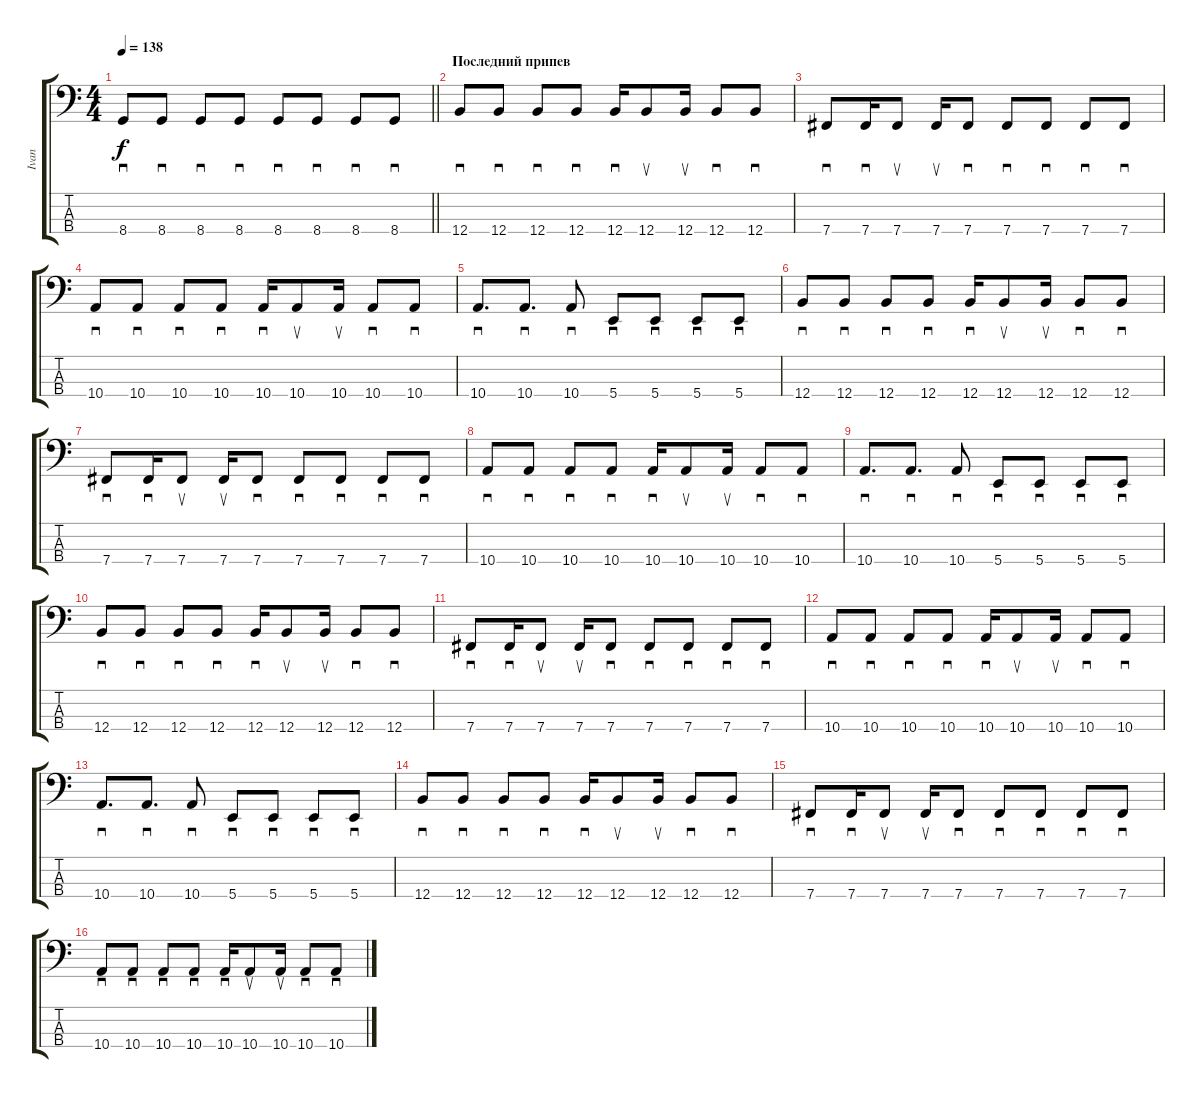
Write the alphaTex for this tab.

\track ("Ivan" "Ivan") {instrument electricbasspick}
\staff {score tabs}
\tuning (E2 B1 Gb1 B0) {hide}
\ts (4 4)
\tempo 138
\clef f4
\barLineRight lightlight
\ks c
8.4.8{sd dy f} 8.4.8{sd} 8.4.8{sd} 8.4.8{sd} 8.4.8{sd} 8.4.8{sd} 8.4.8{sd} 8.4.8{sd} |
\section ("" "Последний припев")
12.4.8{sd} 12.4.8{sd} 12.4.8{sd} 12.4.8{sd} 12.4.16{sd} 12.4.8{su} 12.4.16{su} 12.4.8{sd} 12.4.8{sd} |
7.4.8{sd} 7.4.16{sd} 7.4.8{su} 7.4.16{su} 7.4.8{sd} 7.4.8{sd} 7.4.8{sd} 7.4.8{sd} 7.4.8{sd} |
10.4.8{sd} 10.4.8{sd} 10.4.8{sd} 10.4.8{sd} 10.4.16{sd} 10.4.8{su} 10.4.16{su} 10.4.8{sd} 10.4.8{sd} |
10.4.8{d sd} 10.4.8{d sd} 10.4.8{sd} 5.4.8{sd} 5.4.8{sd} 5.4.8{sd} 5.4.8{sd} |
12.4.8{sd} 12.4.8{sd} 12.4.8{sd} 12.4.8{sd} 12.4.16{sd} 12.4.8{su} 12.4.16{su} 12.4.8{sd} 12.4.8{sd} |
7.4.8{sd} 7.4.16{sd} 7.4.8{su} 7.4.16{su} 7.4.8{sd} 7.4.8{sd} 7.4.8{sd} 7.4.8{sd} 7.4.8{sd} |
10.4.8{sd} 10.4.8{sd} 10.4.8{sd} 10.4.8{sd} 10.4.16{sd} 10.4.8{su} 10.4.16{su} 10.4.8{sd} 10.4.8{sd} |
10.4.8{d sd} 10.4.8{d sd} 10.4.8{sd} 5.4.8{sd} 5.4.8{sd} 5.4.8{sd} 5.4.8{sd} |
12.4.8{sd} 12.4.8{sd} 12.4.8{sd} 12.4.8{sd} 12.4.16{sd} 12.4.8{su} 12.4.16{su} 12.4.8{sd} 12.4.8{sd} |
7.4.8{sd} 7.4.16{sd} 7.4.8{su} 7.4.16{su} 7.4.8{sd} 7.4.8{sd} 7.4.8{sd} 7.4.8{sd} 7.4.8{sd} |
10.4.8{sd} 10.4.8{sd} 10.4.8{sd} 10.4.8{sd} 10.4.16{sd} 10.4.8{su} 10.4.16{su} 10.4.8{sd} 10.4.8{sd} |
10.4.8{d sd} 10.4.8{d sd} 10.4.8{sd} 5.4.8{sd} 5.4.8{sd} 5.4.8{sd} 5.4.8{sd} |
12.4.8{sd} 12.4.8{sd} 12.4.8{sd} 12.4.8{sd} 12.4.16{sd} 12.4.8{su} 12.4.16{su} 12.4.8{sd} 12.4.8{sd} |
7.4.8{sd} 7.4.16{sd} 7.4.8{su} 7.4.16{su} 7.4.8{sd} 7.4.8{sd} 7.4.8{sd} 7.4.8{sd} 7.4.8{sd} |
10.4.8{sd} 10.4.8{sd} 10.4.8{sd} 10.4.8{sd} 10.4.16{sd} 10.4.8{su} 10.4.16{su} 10.4.8{sd} 10.4.8{sd}
